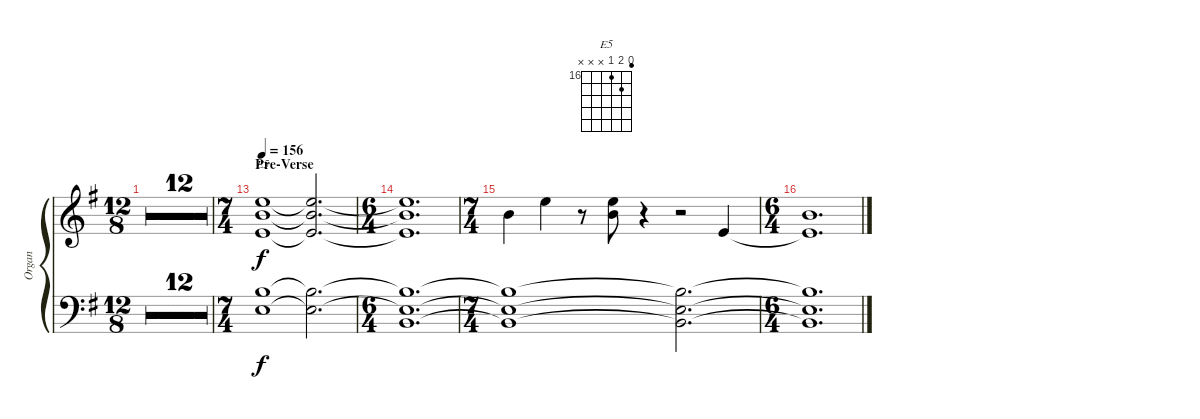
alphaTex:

\defaultSystemsLayout 4
\bracketExtendMode groupsimilarinstruments
\otherSystemsTrackNameOrientation horizontal
\track ("Organ" "Organ") {multiBarRest instrument drawbarorgan}
\staff {score}
\tuning (E4 B3 G3 D3 A2 E2)
\chord ("E5" 15 17 16 x x x) {firstfret 16 showfingering false}
\ts (12 8)
\tempo 180
\clef g2
\ks g
r.1{d dy f} |
r.1{d} |
r.1{d} |
r.1{d} |
\ts (11 8)
\beaming (8 3 3 3 2)
r.1 r.4{d} |
\ts (12 8)
\beaming (8 3 3 3 3)
r.1{d} |
r.1{d} |
r.1{d} |
\ts (11 8)
\beaming (8 3 3 3 3)
r.1 r.4{d} |
\ts (12 8)
\beaming (8 3 3 3 3)
r.1{d} |
r.1{d} |
r.1{d} |
\ts (7 4)
\beaming (8 2 2 2 2 2 2 2)
\section ("" "Pre-Verse")
\tempo (156 0.00625)
(17.2{acc forcenatural} 16.3{acc forcenatural} 0.1{acc forcenatural}).1{ch "E5"} (17.2{t acc forcenatural} 0.1{t acc forcenatural} 16.3{t acc forcenatural}).2{d} |
\ts (6 4)
\beaming (8 2 2 2 2 2 2 2)
(17.2{t acc forcenatural} 0.1{t acc forcenatural} 16.3{t acc forcenatural}).1{d} |
\ts (7 4)
\beaming (8 2 2 2 2 2 2 2)
16.3{acc forcenatural}.4 12.1{acc forcenatural}.4 r.8 (12.1{acc forcenatural} 12.2{acc forcenatural}).8 r.4 r.2 0.1{acc forcenatural}.4 |
\ts (6 4)
\beaming (8 2 2 2 2 2 2 2)
(0.1{t acc forcenatural} 16.3{acc forcenatural}).1{d}
\staff {score}
\tuning (E4 B3 G3 D3 A2 E2)
\clef f4
\ottava regular
\simile none
\ks g
r.1{d dy f} |
r.1{d} |
r.1{d} |
r.1{d} |
r.1 r.4{d} |
r.1{d} |
r.1{d} |
r.1{d} |
r.1 r.4{d} |
r.1{d} |
r.1{d} |
r.1{d} |
(0.2{acc forcenatural} 2.4{acc forcenatural}).1 (0.2{t acc forcenatural} 2.4{t acc forcenatural}).2{d} |
(0.2{t acc forcenatural} 2.5{acc forcenatural} 2.4{t acc forcenatural}).1{d} |
(0.2{t acc forcenatural} 2.4{t acc forcenatural} 2.5{t acc forcenatural}).1 (0.2{t acc forcenatural} 2.4{t acc forcenatural} 2.5{t acc forcenatural}).2{d} |
(0.2{t acc forcenatural} 2.4{t acc forcenatural} 2.5{t acc forcenatural}).1{d}
